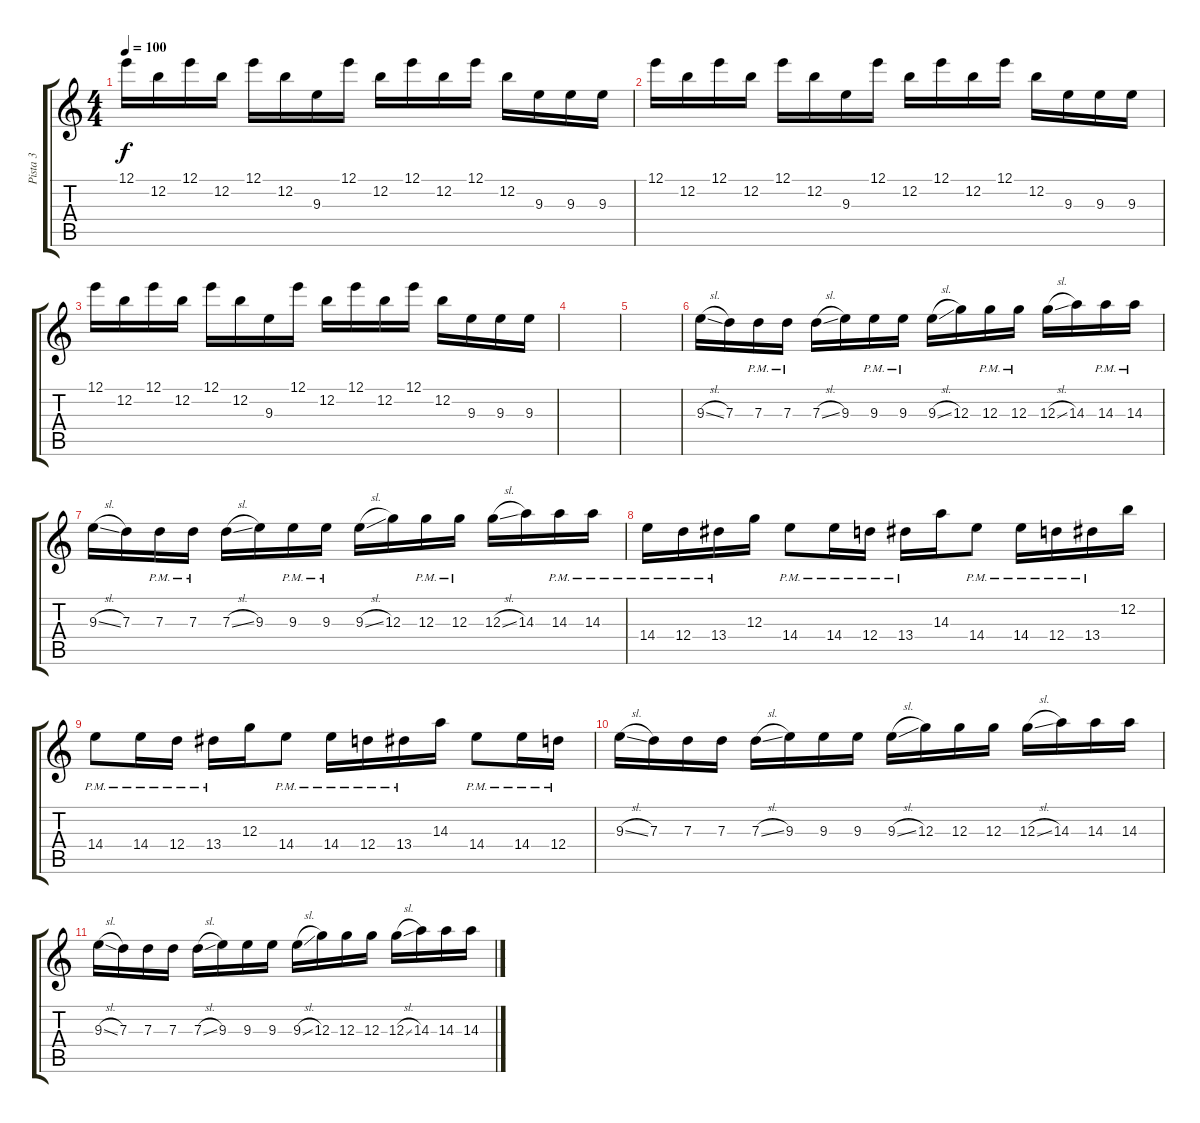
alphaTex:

\track ("Pista 3" "Pista 3") {instrument distortionguitar}
\staff {score tabs}
\tuning (E4 B3 G3 D3 A2 E2) {hide}
\ts (4 4)
\tempo 100
\clef g2
\ks c
12.1.16{dy f} 12.2.16 12.1.16 12.2.16 12.1.16 12.2.16 9.3.16 12.1.16 12.2.16 12.1.16 12.2.16 12.1.16 12.2.16 9.3.16 9.3.16 9.3.16 |
12.1.16 12.2.16 12.1.16 12.2.16 12.1.16 12.2.16 9.3.16 12.1.16 12.2.16 12.1.16 12.2.16 12.1.16 12.2.16 9.3.16 9.3.16 9.3.16 |
12.1.16 12.2.16 12.1.16 12.2.16 12.1.16 12.2.16 9.3.16 12.1.16 12.2.16 12.1.16 12.2.16 12.1.16 12.2.16 9.3.16 9.3.16 9.3.16 |
|
|
9.3{sl}.16 7.3.16 7.3{pm}.16 7.3{pm}.16 7.3{sl}.16 9.3.16 9.3{pm}.16 9.3{pm}.16 9.3{sl}.16 12.3.16 12.3{pm}.16 12.3{pm}.16 12.3{sl}.16 14.3.16 14.3{pm}.16 14.3{pm}.16 |
9.3{sl}.16 7.3.16 7.3{pm}.16 7.3{pm}.16 7.3{sl}.16 9.3.16 9.3{pm}.16 9.3{pm}.16 9.3{sl}.16 12.3.16 12.3{pm}.16 12.3{pm}.16 12.3{sl}.16 14.3.16 14.3{pm}.16 14.3{pm}.16 |
14.4{pm}.16 12.4{pm}.16 13.4{pm}.16 12.3.16 14.4{pm}.8 14.4{pm}.16 12.4{pm}.16 13.4{pm}.16 14.3.16 14.4{pm}.8 14.4{pm}.16 12.4{pm}.16 13.4{pm}.16 12.2.16 |
14.4{pm}.8 14.4{pm}.16 12.4{pm}.16 13.4{pm}.16 12.3.16 14.4{pm}.8 14.4{pm}.16 12.4{pm}.16 13.4{pm}.16 14.3.16 14.4{pm}.8 14.4{pm}.16 12.4{pm}.16 |
9.3{sl}.16 7.3.16 7.3.16 7.3.16 7.3{sl}.16 9.3.16 9.3.16 9.3.16 9.3{sl}.16 12.3.16 12.3.16 12.3.16 12.3{sl}.16 14.3.16 14.3.16 14.3.16 |
9.3{sl}.16 7.3.16 7.3.16 7.3.16 7.3{sl}.16 9.3.16 9.3.16 9.3.16 9.3{sl}.16 12.3.16 12.3.16 12.3.16 12.3{sl}.16 14.3.16 14.3.16 14.3.16
